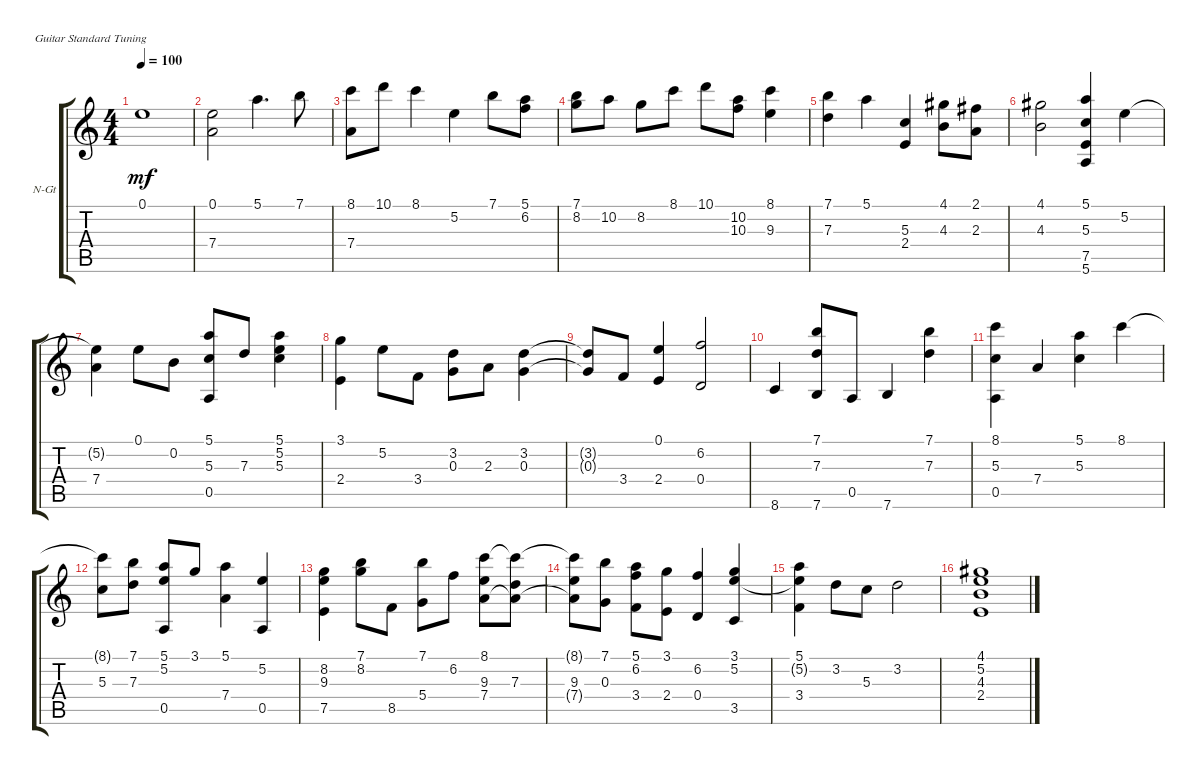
\defaultSystemsLayout 4
\bracketExtendMode groupsimilarinstruments
\firstSystemTrackNameOrientation horizontal
\otherSystemsTrackNameOrientation horizontal
\track ("Nylon Guitar" "N-Gt") {instrument acousticguitarnylon}
\staff {score tabs}
\tuning (E4 B3 G3 D3 A2 E2)
\ts (4 4)
\tempo 100
\clef g2
\ks c
0.1.1{dy mf instrument acousticguitarnylon} |
(0.1 7.4).2 5.1.4{d} 7.1.8 |
(8.1 7.4).8 10.1.8 8.1.4 5.2.4 7.1.8 (5.1 6.2).8 |
(7.1 8.2).8 10.2.8 8.2.8 8.1.8 10.1.8 (10.2 10.3).8 (8.1 9.3).4 |
(7.1 7.3).4 5.1.4 (5.3 2.4).4 (4.1 4.3).8 (2.1 2.3).8 |
(4.1 4.3).2 (5.1 5.3 7.5 5.6).4 5.2.4 |
(5.2{t} 7.4).4 0.1.8 0.2.8 (5.1 5.3 0.5).8 7.3.8 (5.1 5.2 5.3).4 |
(3.1 2.4).4 5.2.8 3.4.8 (0.3 3.2).8 2.3.8 (0.3 3.2).4 |
(0.3{t} 3.2{t}).8 3.4.8 (2.4 0.1).4 (0.4 6.2).2 |
8.6.4 (7.1 7.6 7.3).8 0.5.8 7.6.4 (7.1 7.3).4 |
(8.1 0.5 5.3).4 7.4.4 (5.3 5.1).4 8.1.4 |
(8.1{t} 5.3).8 (7.1 7.3).8 (5.1 0.5 5.2).8 3.1.8 (5.1 7.4).4 (0.5 5.2).4 |
(7.5 8.2 9.3).4 (7.1 8.2).8 8.5.8 (7.1 5.4).8 6.2.8 (8.1 7.4 9.3).8 (7.3 8.1{t} 7.4{t}).8 |
(8.1{t} 9.3 7.4{t}).8 (7.1 0.3).8 (5.1 6.2 3.4).8 (3.1 2.4).8 (0.4 6.2).4 (3.1 5.2 3.5).4 |
(5.1 3.4 5.2{t}).4 3.2.8 5.3.8 3.2.2 |
(4.1 5.2 4.3 2.4).1
